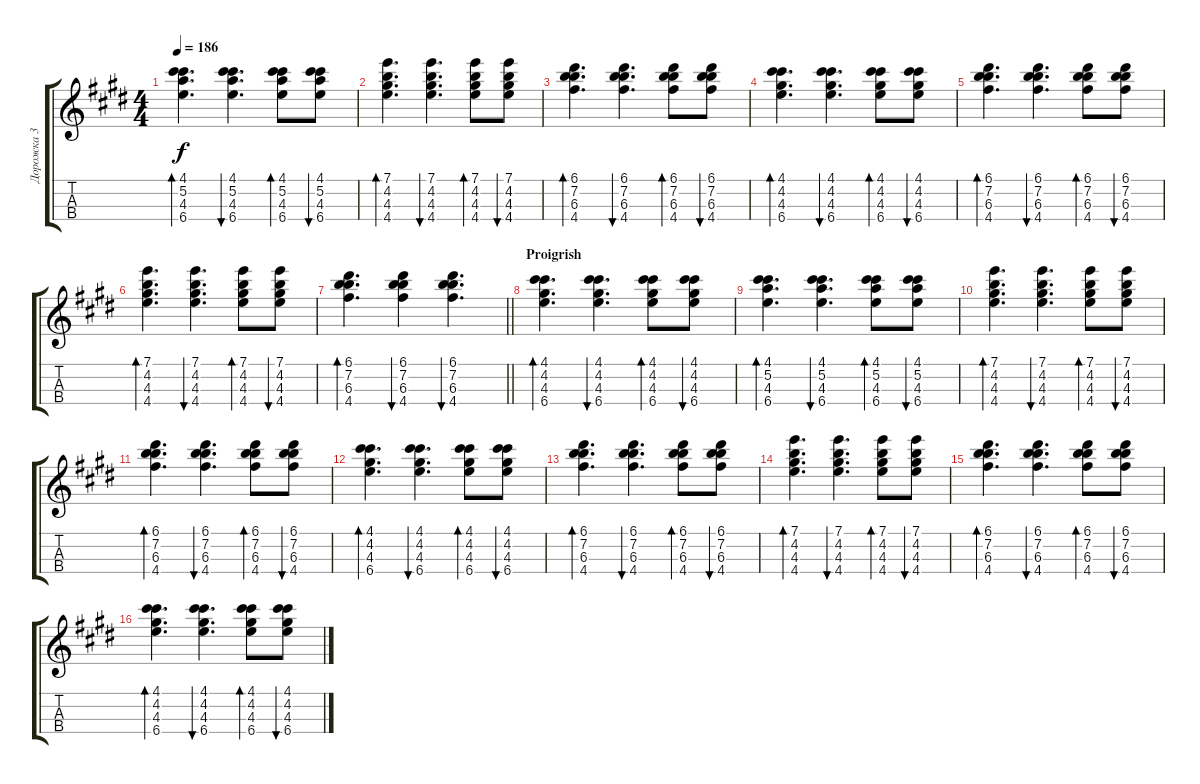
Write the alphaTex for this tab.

\track ("Дорожка 3" "Дорожка 3") {instrument acousticguitarnylon}
\staff {score tabs}
\tuning (A4 E4 C4 G4) {hide}
\ts (4 4)
\tempo 186
\clef g2
\ks c#minor
(4.1 5.2 4.3 6.4).4{d bd 60 dy f} (4.1 5.2 4.3 6.4).4{d bu 60} (4.1 5.2 4.3 6.4).8{bd 60} (4.1 5.2 4.3 6.4).8{bu 60} |
(7.1 4.2 4.3 4.4).4{d bd 60} (7.1 4.2 4.3 4.4).4{d bu 60} (7.1 4.2 4.3 4.4).8{bd 60} (7.1 4.2 4.3 4.4).8{bu 60} |
(6.1 7.2 6.3 4.4).4{d bd 60} (6.1 7.2 6.3 4.4).4{d bu 60} (6.1 7.2 6.3 4.4).8{bd 60} (6.1 7.2 6.3 4.4).8{bu 60} |
(4.1 4.2 4.3 6.4).4{d bd 60} (4.1 4.2 4.3 6.4).4{d bu 60} (4.1 4.2 4.3 6.4).8{bd 60} (4.1 4.2 4.3 6.4).8{bu 60} |
(6.1 7.2 6.3 4.4).4{d bd 60} (6.1 7.2 6.3 4.4).4{d bu 60} (6.1 7.2 6.3 4.4).8{bd 60} (6.1 7.2 6.3 4.4).8{bu 60} |
(7.1 4.2 4.3 4.4).4{d bd 60} (7.1 4.2 4.3 4.4).4{d bu 60} (7.1 4.2 4.3 4.4).8{bd 60} (7.1 4.2 4.3 4.4).8{bu 60} |
\barLineRight lightlight
(6.1 7.2 6.3 4.4).4{d bd 60} (6.1 7.2 6.3 4.4).4{bu 60} (6.1 7.2 6.3 4.4).4{d bu 60} |
\section ("" "Proigrish")
(4.1 4.2 4.3 6.4).4{d bd 60} (4.1 4.2 4.3 6.4).4{d bu 60} (4.1 4.2 4.3 6.4).8{bd 60} (4.1 4.2 4.3 6.4).8{bu 60} |
(4.1 5.2 4.3 6.4).4{d bd 60} (4.1 5.2 4.3 6.4).4{d bu 60} (4.1 5.2 4.3 6.4).8{bd 60} (4.1 5.2 4.3 6.4).8{bu 60} |
(7.1 4.2 4.3 4.4).4{d bd 60} (7.1 4.2 4.3 4.4).4{d bu 60} (7.1 4.2 4.3 4.4).8{bd 60} (7.1 4.2 4.3 4.4).8{bu 60} |
(6.1 7.2 6.3 4.4).4{d bd 60} (6.1 7.2 6.3 4.4).4{d bu 60} (6.1 7.2 6.3 4.4).8{bd 60} (6.1 7.2 6.3 4.4).8{bu 60} |
(4.1 4.2 4.3 6.4).4{d bd 60} (4.1 4.2 4.3 6.4).4{d bu 60} (4.1 4.2 4.3 6.4).8{bd 60} (4.1 4.2 4.3 6.4).8{bu 60} |
(6.1 7.2 6.3 4.4).4{d bd 60} (6.1 7.2 6.3 4.4).4{d bu 60} (6.1 7.2 6.3 4.4).8{bd 60} (6.1 7.2 6.3 4.4).8{bu 60} |
(7.1 4.2 4.3 4.4).4{d bd 60} (7.1 4.2 4.3 4.4).4{d bu 60} (7.1 4.2 4.3 4.4).8{bd 60} (7.1 4.2 4.3 4.4).8{bu 60} |
(6.1 7.2 6.3 4.4).4{d bd 60} (6.1 7.2 6.3 4.4).4{d bu 60} (6.1 7.2 6.3 4.4).8{bd 60} (6.1 7.2 6.3 4.4).8{bu 60} |
(4.1 4.2 4.3 6.4).4{d bd 60} (4.1 4.2 4.3 6.4).4{d bu 60} (4.1 4.2 4.3 6.4).8{bd 60} (4.1 4.2 4.3 6.4).8{bu 60}
